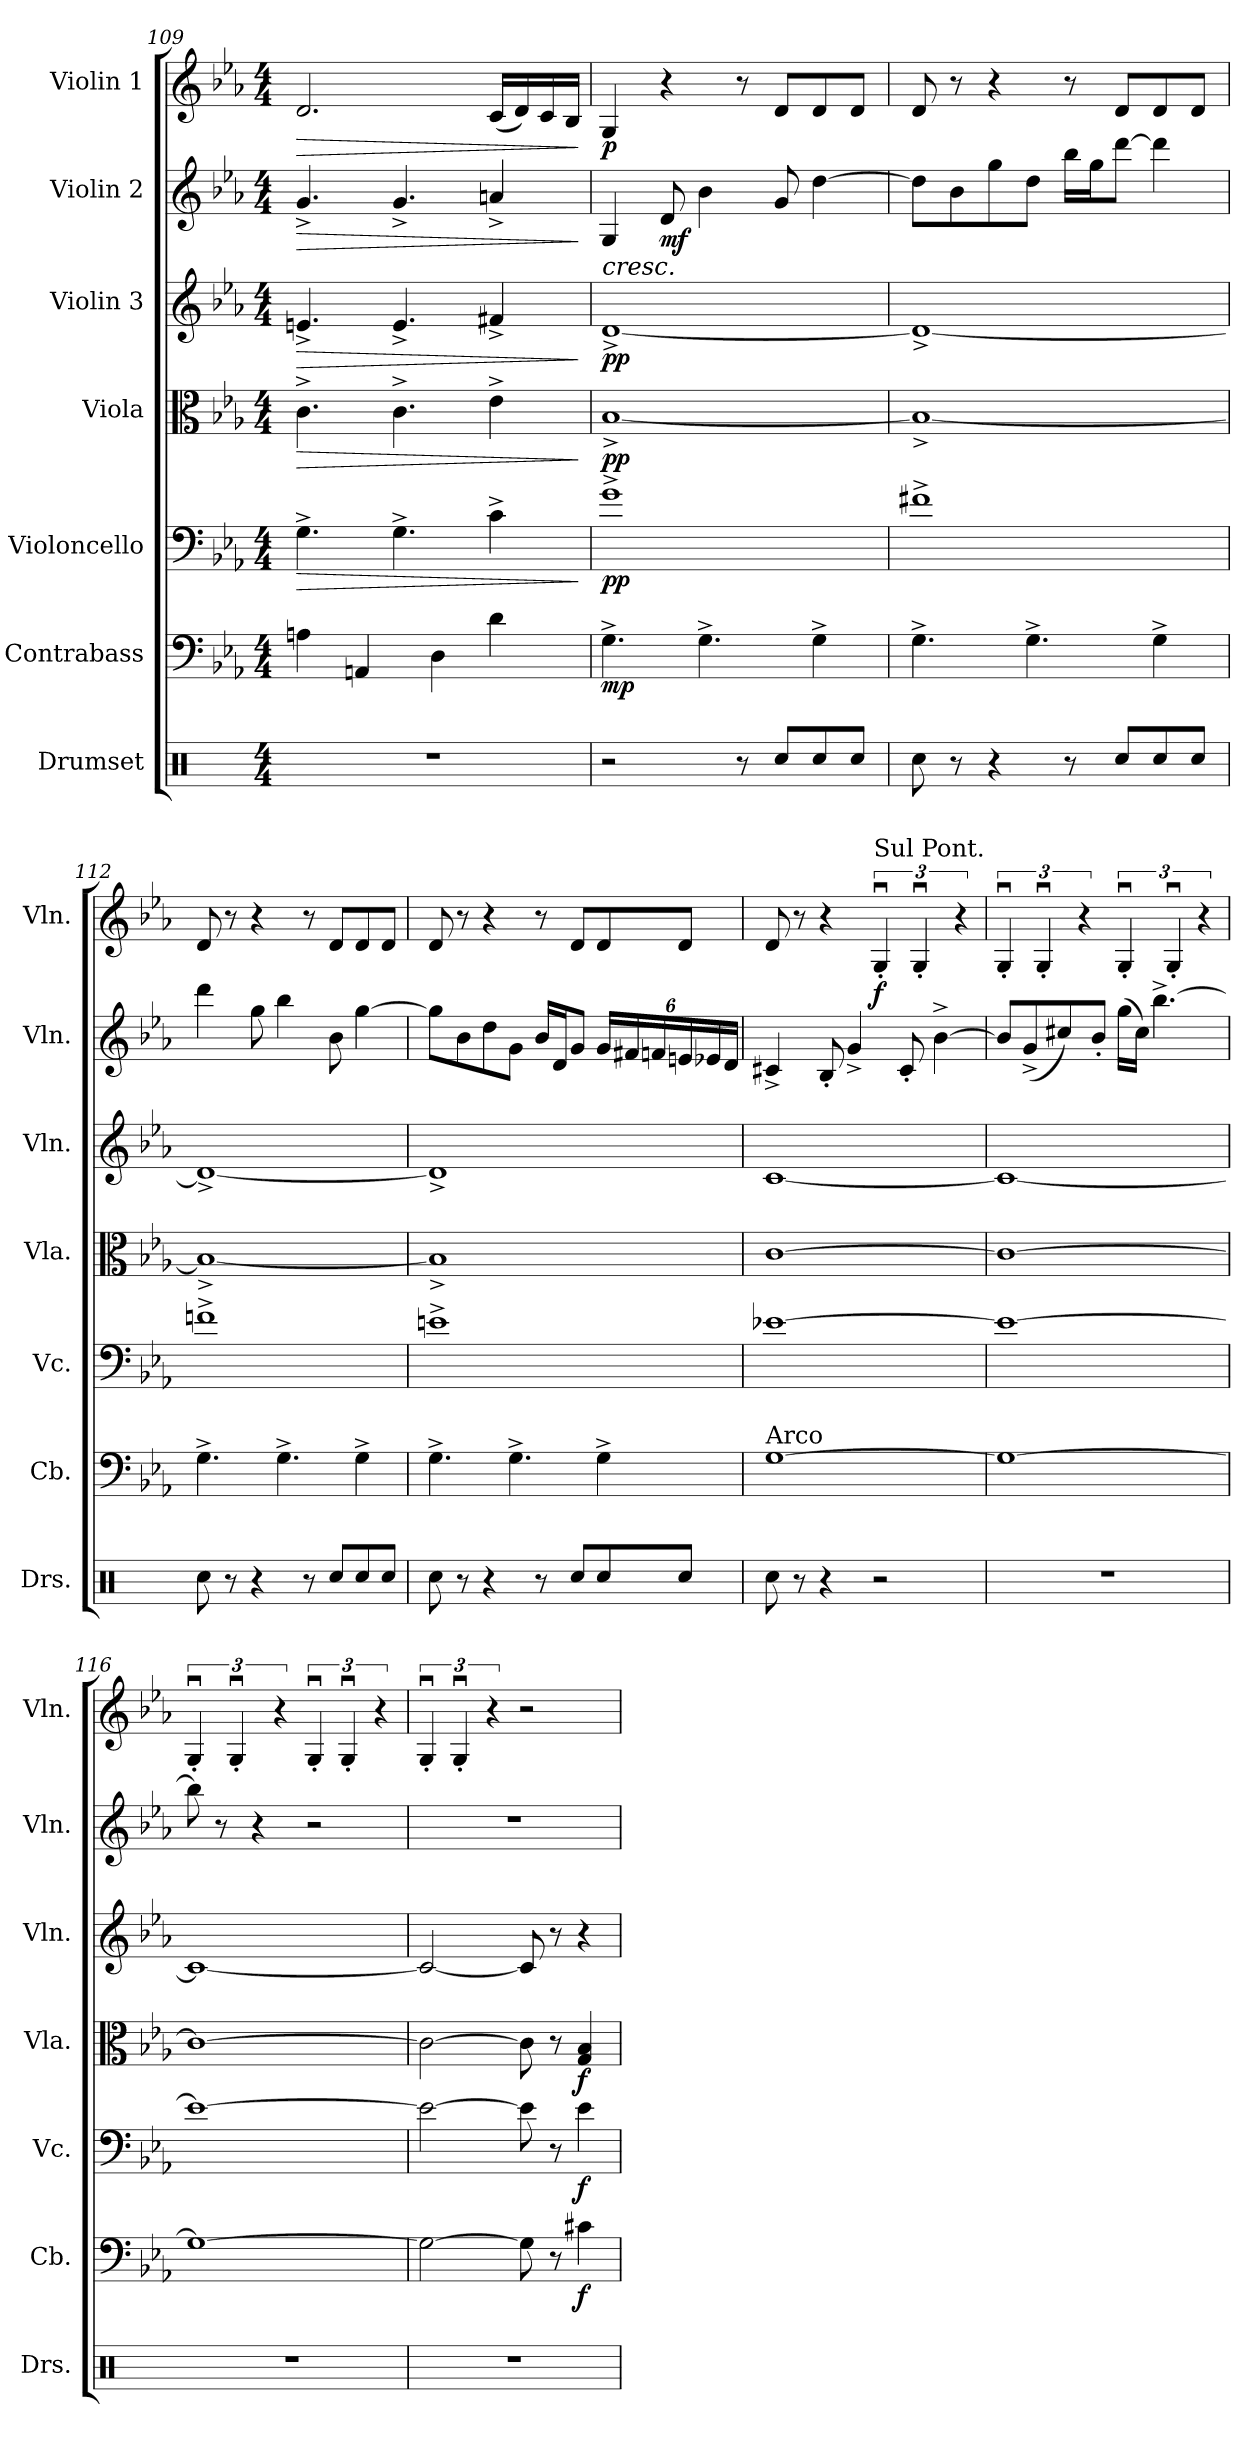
**kern	**kern	**dynam	**kern	**dynam	**kern	**dynam	**kern	**dynam	**kern	**dynam	**kern	**dynam
*part7	*part6	*part6	*part5	*part5	*part4	*part4	*part3	*part3	*part2	*part2	*part1	*part1
*staff7	*staff6	*staff6	*staff5	*staff5	*staff4	*staff4	*staff3	*staff3	*staff2	*staff2	*staff1	*staff1
*I"Drumset	*I"Contrabass	*	*I"Violoncello	*	*I"Viola	*	*I"Violin 3	*	*I"Violin 2	*	*I"Violin 1	*
*I'Drs.	*I'Cb.	*	*I'Vc.	*	*I'Vla.	*	*I'Vln.	*	*I'Vln.	*	*I'Vln.	*
*clefX	*clefF4	*	*clefF4	*	*clefC3	*	*clefG2	*	*clefG2	*	*clefG2	*
*	*ITrd7c12	*	*	*	*	*	*	*	*	*	*	*
*k[]	*k[b-e-a-]	*	*k[b-e-a-]	*	*k[b-e-a-]	*	*k[b-e-a-]	*	*k[b-e-a-]	*	*k[b-e-a-]	*
*M4/4	*M4/4	*	*M4/4	*	*M4/4	*	*M4/4	*	*M4/4	*	*M4/4	*
=109	=109	=109	=109	=109	=109	=109	=109	=109	=109	=109	=109	=109
!	!	!	!	!LO:HP:b	!	!LO:HP:b	!	!LO:HP:b	!	!LO:HP:b	!	!LO:HP:b
1r	4AAn\	.	4.G^\	>	4.c^\	>	4.en^/	>	4.g^/	>	2.d/	>
.	4AAAn/	.	.	.	.	.	.	.	.	.	.	.
.	.	.	4.G^\	.	4.c^\	.	4.e^/	.	4.g^/	.	.	.
.	4DD\	.	.	.	.	.	.	.	.	.	.	.
.	4D\	.	4c^\	.	4e-^\	.	4f#X^/	.	4an^/	.	(16c/LL	.
.	.	.	.	.	.	.	.	.	.	.	16d/)	.
.	.	.	.	.	.	.	.	.	.	.	16c/	.
.	.	.	.	.	.	.	.	.	.	.	16B-/JJ	.
.	.	.	.	]	.	]	.	]	.	]	.	]
=110	=110	=110	=110	=110	=110	=110	=110	=110	=110	=110	=110	=110
!	!	!LO:DY:b	!	!LO:DY:b	!	!LO:DY:b	!	!LO:DY:b	!	!LO:HP:b	!	!LO:DY:b
2r	4.GG^\	mp	1g^	pp	[1B-^	pp	[1d^	pp	4G/	<	4G/	p
!	!	!	!	!	!	!	!	!	!	!LO:DY:b	!	!
.	.	.	.	.	.	.	.	.	8d/	mf	4r	.
.	4.GG^\	.	.	.	.	.	.	.	4b-\	[	.	.
8r	.	.	.	.	.	.	.	.	.	.	8r	.
8Rcc/L	.	.	.	.	.	.	.	.	8g/	.	8d/L	.
8Rcc/	4GG^\	.	.	.	.	.	.	.	[4dd\	.	8d/	.
8Rcc/J	.	.	.	.	.	.	.	.	.	.	8d/J	.
!!LO:PB:g=z
=111	=111	=111	=111	=111	=111	=111	=111	=111	=111	=111	=111	=111
8Rcc\	4.GG^\	.	1f#X^	.	1B-^_	.	1d^_	.	8dd\L]	.	8d/	.
8r	.	.	.	.	.	.	.	.	8b-\	.	8r	.
4r	.	.	.	.	.	.	.	.	8gg\	.	4r	.
.	4.GG^\	.	.	.	.	.	.	.	8dd\J	.	.	.
8r	.	.	.	.	.	.	.	.	16bb-\LL	.	8r	.
.	.	.	.	.	.	.	.	.	16gg\J	.	.	.
8Rcc/L	.	.	.	.	.	.	.	.	[8ddd\J	.	8d/L	.
8Rcc/	4GG^\	.	.	.	.	.	.	.	4ddd\]	.	8d/	.
8Rcc/J	.	.	.	.	.	.	.	.	.	.	8d/J	.
=112	=112	=112	=112	=112	=112	=112	=112	=112	=112	=112	=112	=112
8Rcc\	4.GG^\	.	1fn^	.	1B-^_	.	1d^_	.	4ddd\	.	8d/	.
8r	.	.	.	.	.	.	.	.	.	.	8r	.
4r	.	.	.	.	.	.	.	.	8gg\	.	4r	.
.	4.GG^\	.	.	.	.	.	.	.	4bb-\	.	.	.
8r	.	.	.	.	.	.	.	.	.	.	8r	.
8Rcc/L	.	.	.	.	.	.	.	.	8b-\	.	8d/L	.
8Rcc/	4GG^\	.	.	.	.	.	.	.	[4gg\	.	8d/	.
8Rcc/J	.	.	.	.	.	.	.	.	.	.	8d/J	.
=113	=113	=113	=113	=113	=113	=113	=113	=113	=113	=113	=113	=113
8Rcc\	4.GG^\	.	1en^	.	1B-^]	.	1d^]	.	8gg\L]	.	8d/	.
8r	.	.	.	.	.	.	.	.	8b-\	.	8r	.
4r	.	.	.	.	.	.	.	.	8dd\	.	4r	.
.	4.GG^\	.	.	.	.	.	.	.	8g\J	.	.	.
8r	.	.	.	.	.	.	.	.	16b-/LL	.	8r	.
.	.	.	.	.	.	.	.	.	16d/J	.	.	.
8Rcc/L	.	.	.	.	.	.	.	.	8g/J	.	8d/L	.
*	*	*	*	*	*	*	*	*	*Xbrackettup	*	*	*
8Rcc/	4GG^\	.	.	.	.	.	.	.	24g/LL	.	8d/	.
.	.	.	.	.	.	.	.	.	24f#X/	.	.	.
.	.	.	.	.	.	.	.	.	24fn/	.	.	.
8Rcc/J	.	.	.	.	.	.	.	.	24en/	.	8d/J	.
.	.	.	.	.	.	.	.	.	24e-X/	.	.	.
.	.	.	.	.	.	.	.	.	24d/JJ	.	.	.
=114	=114	=114	=114	=114	=114	=114	=114	=114	=114	=114	=114	=114
!	!LO:TX:a:t=Arco	!	!	!	!	!	!	!	!	!	!	!
8Rcc\	[1GG	.	[1e-X	.	[1c	.	[1c	.	4c#X^/	.	8d/	.
8r	.	.	.	.	.	.	.	.	.	.	8r	.
4r	.	.	.	.	.	.	.	.	8B-'/	.	4r	.
.	.	.	.	.	.	.	.	.	4g^/	.	.	.
!	!	!	!	!	!	!	!	!	!	!	!LO:TX:a:t=Sul Pont.	!
!	!	!	!	!	!	!	!	!	!	!	!	!LO:DY:b
2r	.	.	.	.	.	.	.	.	.	.	6Gu'/	f
.	.	.	.	.	.	.	.	.	8c#'/	.	.	.
.	.	.	.	.	.	.	.	.	.	.	6Gu'/	.
.	.	.	.	.	.	.	.	.	[4b-^\	.	.	.
.	.	.	.	.	.	.	.	.	.	.	6r	.
!!LO:PB:g=z
=115	=115	=115	=115	=115	=115	=115	=115	=115	=115	=115	=115	=115
1r	1GG_	.	1e-_	.	1c_	.	1c_	.	8b-/L]	.	6Gu'/	.
.	.	.	.	.	.	.	.	.	(8g^/	.	.	.
.	.	.	.	.	.	.	.	.	.	.	6Gu'/	.
.	.	.	.	.	.	.	.	.	8cc#X/)	.	.	.
.	.	.	.	.	.	.	.	.	.	.	6r	.
.	.	.	.	.	.	.	.	.	8b-'/J	.	.	.
.	.	.	.	.	.	.	.	.	(16gg\LL	.	6Gu'/	.
.	.	.	.	.	.	.	.	.	16cc#\JJ)	.	.	.
.	.	.	.	.	.	.	.	.	[4.bb-^\	.	.	.
.	.	.	.	.	.	.	.	.	.	.	6Gu'/	.
.	.	.	.	.	.	.	.	.	.	.	6r	.
=116	=116	=116	=116	=116	=116	=116	=116	=116	=116	=116	=116	=116
1r	1GG_	.	1e-_	.	1c_	.	1c_	.	8bb-\]	.	6Gu'/	.
.	.	.	.	.	.	.	.	.	8r	.	.	.
.	.	.	.	.	.	.	.	.	.	.	6Gu'/	.
.	.	.	.	.	.	.	.	.	4r	.	.	.
.	.	.	.	.	.	.	.	.	.	.	6r	.
.	.	.	.	.	.	.	.	.	2r	.	6Gu'/	.
.	.	.	.	.	.	.	.	.	.	.	6Gu'/	.
.	.	.	.	.	.	.	.	.	.	.	6r	.
=117	=117	=117	=117	=117	=117	=117	=117	=117	=117	=117	=117	=117
1r	2GG\_	.	2e-\_	.	2c\_	.	2c/_	.	1r	.	6Gu'/	.
.	.	.	.	.	.	.	.	.	.	.	6Gu'/	.
.	.	.	.	.	.	.	.	.	.	.	6r	.
.	8GG\]	.	8e-\]	.	8c\]	.	8c/]	.	.	.	2r	.
.	8r	.	8r	.	8r	.	8r	.	.	.	.	.
!	!	!LO:DY:b	!	!LO:DY:b	!	!LO:DY:b	!	!	!	!	!	!
.	4C#X\	f	4e-\	f	4G/ 4B-/	f	4r	.	.	.	.	.
=	=	=	=	=	=	=	=	=	=	=	=	=
*-	*-	*-	*-	*-	*-	*-	*-	*-	*-	*-	*-	*-
